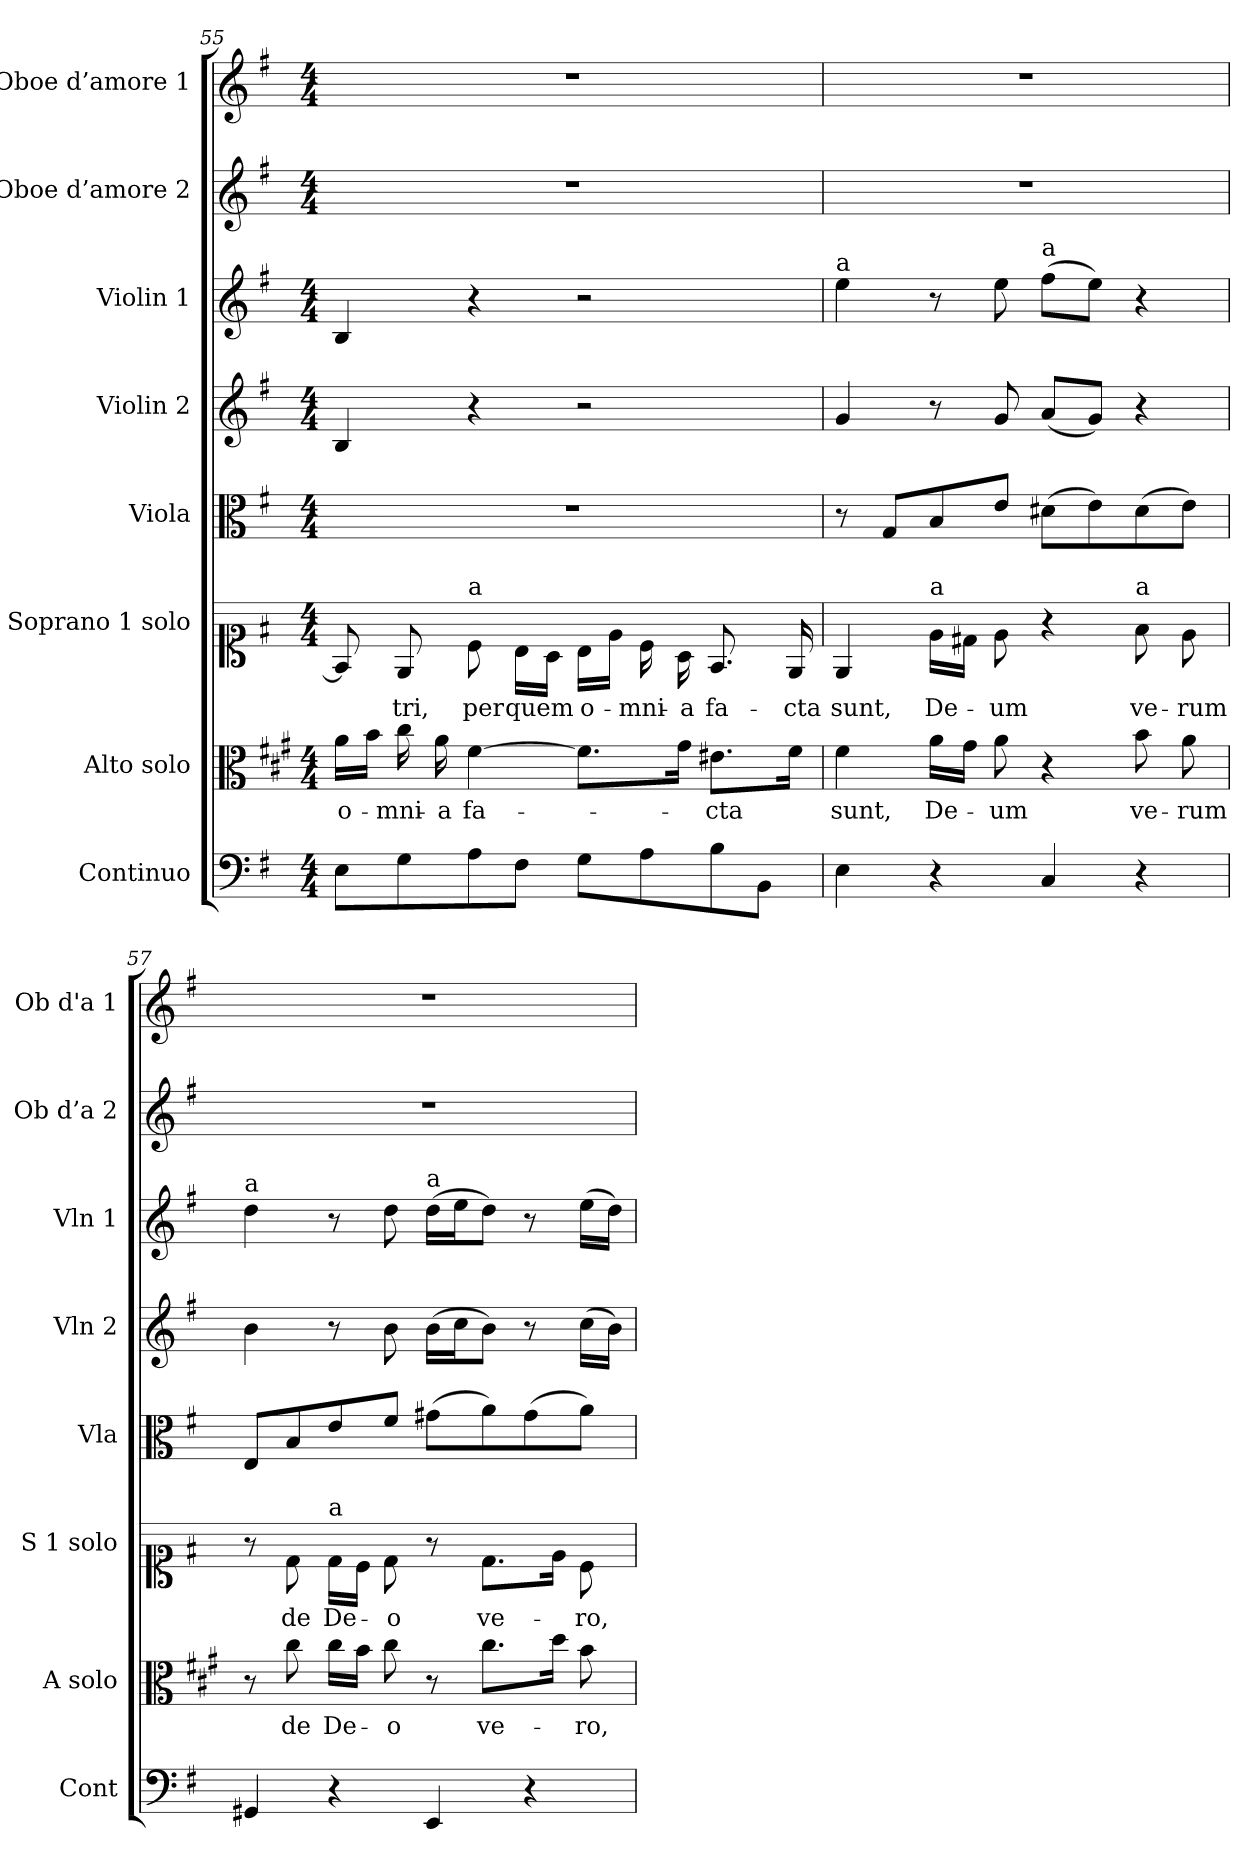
**kern	**kern	**text	**kern	**text	**kern	**kern	**kern	**kern	**kern
*part8	*part7	*part7	*part6	*part6	*part5	*part4	*part3	*part2	*part1
*staff8	*staff7	*staff7	*staff6	*staff6	*staff5	*staff4	*staff3	*staff2	*staff1
*I"Continuo	*I"Alto solo	*	*I"Soprano 1 solo	*	*I"Viola	*I"Violin 2	*I"Violin 1	*I"Oboe d’amore 2	*I"Oboe d’amore 1
*I'Cont	*I'A solo	*	*I'S 1 solo	*	*I'Vla	*I'Vln 2	*I'Vln 1	*I'Ob d’a 2	*I'Ob d'a 1
*clefF4	*clefC3	*	*clefC1	*	*clefC3	*clefG2	*clefG2	*clefG2	*clefG2
*	*ITrd1c2	*	*ITrd-7c-12	*	*	*	*	*	*
*k[f#]	*k[f#]	*	*k[f#]	*	*k[f#]	*k[f#]	*k[f#]	*k[f#]	*k[f#]
*M4/4	*M4/4	*	*M4/4	*	*M4/4	*M4/4	*M4/4	*M4/4	*M4/4
=55	=55	=55	=55	=55	=55	=55	=55	=55	=55
!	!	!LO:LY:b	!	!	!	!	!	!	!
8E\L	16g\LL	o-	8f#/]	.	1r	4B/	4B/	1r	1r
.	16a\JJ	.	.	.	.	.	.	.	.
!	!	!LO:LY:b	!	!LO:LY:b	!	!	!	!	!
8G\	16b\	-mni-	8e/	-tri,	.	.	.	.	.
!	!	!LO:LY:b	!	!	!	!	!	!	!
.	16g\	-a	.	.	.	.	.	.	.
!	!	!	!LO:TX:a:t=a	!	!	!	!	!	!
!	!	!LO:LY:b	!	!LO:LY:b	!	!	!	!	!
8A\	[4e\	fa-	8cc\	per	.	4r	4r	.	.
!	!	!	!	!LO:LY:b	!	!	!	!	!
8F#\J	.	.	16b\LL	quem	.	.	.	.	.
.	.	.	16a\JJ	.	.	.	.	.	.
!	!	!	!	!LO:LY:b	!	!	!	!	!
8G\L	8.e\L]	.	16b\LL	o-	.	2r	2r	.	.
.	.	.	16ee\JJ	.	.	.	.	.	.
!	!	!	!	!LO:LY:b	!	!	!	!	!
8A\	.	.	16cc\	-mni-	.	.	.	.	.
!	!	!	!	!LO:LY:b	!	!	!	!	!
.	16f#\Jk	.	16a\	-a	.	.	.	.	.
!	!	!LO:LY:b	!	!LO:LY:b	!	!	!	!	!
8B\	8.d#X\L	-cta	8.f#/	fa-	.	.	.	.	.
8BB\J	.	.	.	.	.	.	.	.	.
!	!	!	!	!LO:LY:b	!	!	!	!	!
.	16e\Jk	.	16e/	-cta	.	.	.	.	.
!!LO:LB:g=z
=56	=56	=56	=56	=56	=56	=56	=56	=56	=56
!	!	!	!	!	!	!	!LO:TX:a:t=a	!	!
!	!	!LO:LY:b	!	!LO:LY:b	!	!	!	!	!
4E\	4e\	sunt,	4e/	sunt,	8r	4g/	4ee\	1r	1r
.	.	.	.	.	8G/L	.	.	.	.
!	!	!	!LO:TX:a:t=a	!	!	!	!	!	!
!	!	!LO:LY:b	!	!LO:LY:b	!	!	!	!	!
4r	16g\LL	De-	16ee\LL	De-	8B/	8r	8r	.	.
.	16f#\JJ	.	16dd#X\JJ	.	.	.	.	.	.
!	!	!LO:LY:b	!	!LO:LY:b	!	!	!	!	!
.	8g\	-um	8ee\	-um	8e/J	8g/	8ee\	.	.
!	!	!	!	!	!	!	!LO:TX:a:t=a	!	!
4C/	4r	.	4r	.	(8d#X\L	(8a/L	(8ff#\L	.	.
.	.	.	.	.	8e\)	8g/J)	8ee\J)	.	.
!	!	!	!LO:TX:a:t=a	!	!	!	!	!	!
!	!	!LO:LY:b	!	!LO:LY:b	!	!	!	!	!
4r	8a\	ve-	8ff#\	ve-	(8d#\	4r	4r	.	.
!	!	!LO:LY:b	!	!LO:LY:b	!	!	!	!	!
.	8g\	-rum	8ee\	-rum	8e\J)	.	.	.	.
=57	=57	=57	=57	=57	=57	=57	=57	=57	=57
!	!	!	!	!	!	!	!LO:TX:a:t=a	!	!
4GG#X/	8r	.	8r	.	8E/L	4b\	4dd\	1r	1r
!	!	!LO:LY:b	!	!LO:LY:b	!	!	!	!	!
.	8b\	de	8dd\	de	8B/	.	.	.	.
!	!	!	!LO:TX:a:t=a	!	!	!	!	!	!
!	!	!LO:LY:b	!	!LO:LY:b	!	!	!	!	!
4r	16b\LL	De-	16dd\LL	De-	8e/	8r	8r	.	.
.	16a\JJ	.	16cc\JJ	.	.	.	.	.	.
!	!	!LO:LY:b	!	!LO:LY:b	!	!	!	!	!
.	8b\	-o	8dd\	-o	8f#/J	8b\	8dd\	.	.
!	!	!	!	!	!	!	!LO:TX:a:t=a	!	!
4EE/	8r	.	8r	.	(8g#X\L	(16b\LL	(16dd\LL	.	.
.	.	.	.	.	.	16cc\J	16ee\J	.	.
!	!	!LO:LY:b	!	!LO:LY:b	!	!	!	!	!
.	8.b\L	ve-	8.dd\L	ve-	8a\)	8b\J)	8dd\J)	.	.
4r	.	.	.	.	(8g#\	8r	8r	.	.
.	16cc\Jk	.	16ee\Jk	.	.	.	.	.	.
!	!	!LO:LY:b	!	!LO:LY:b	!	!	!	!	!
.	8a\	-ro,	8cc\	-ro,	8a\J)	(16cc\LL	(16ee\LL	.	.
.	.	.	.	.	.	16b\JJ)	16dd\JJ)	.	.
=	=	=	=	=	=	=	=	=	=
*-	*-	*-	*-	*-	*-	*-	*-	*-	*-
